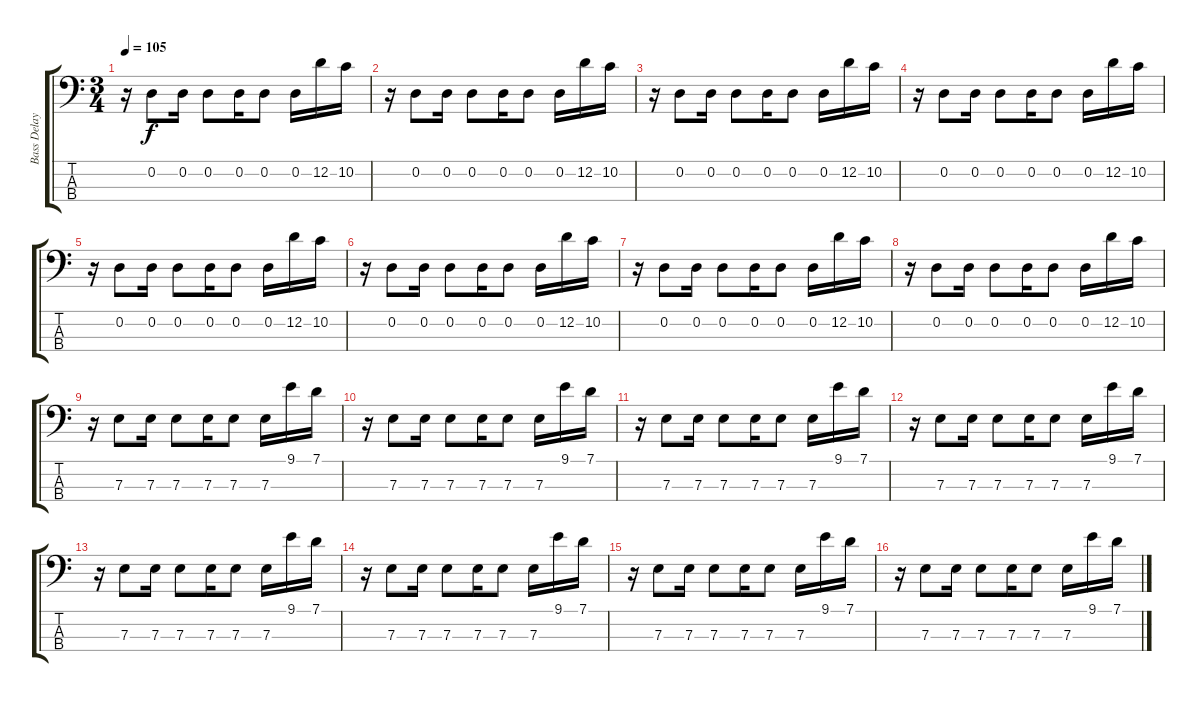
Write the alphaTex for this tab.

\track ("Bass Delay" "Bass Delay") {instrument synthbass2}
\staff {score tabs}
\tuning (G2 D2 A1 E1) {hide}
\ts (3 4)
\tempo 105
\clef f4
\ks c
r.16{dy f} 0.2.8 0.2.16 0.2.8 0.2.16 0.2.8 0.2.16 12.2.16 10.2.16 |
r.16 0.2.8 0.2.16 0.2.8 0.2.16 0.2.8 0.2.16 12.2.16 10.2.16 |
r.16 0.2.8 0.2.16 0.2.8 0.2.16 0.2.8 0.2.16 12.2.16 10.2.16 |
r.16 0.2.8 0.2.16 0.2.8 0.2.16 0.2.8 0.2.16 12.2.16 10.2.16 |
r.16 0.2.8 0.2.16 0.2.8 0.2.16 0.2.8 0.2.16 12.2.16 10.2.16 |
r.16 0.2.8 0.2.16 0.2.8 0.2.16 0.2.8 0.2.16 12.2.16 10.2.16 |
r.16 0.2.8 0.2.16 0.2.8 0.2.16 0.2.8 0.2.16 12.2.16 10.2.16 |
r.16 0.2.8 0.2.16 0.2.8 0.2.16 0.2.8 0.2.16 12.2.16 10.2.16 |
r.16 7.3.8 7.3.16 7.3.8 7.3.16 7.3.8 7.3.16 9.1.16 7.1.16 |
r.16 7.3.8 7.3.16 7.3.8 7.3.16 7.3.8 7.3.16 9.1.16 7.1.16 |
r.16 7.3.8 7.3.16 7.3.8 7.3.16 7.3.8 7.3.16 9.1.16 7.1.16 |
r.16 7.3.8 7.3.16 7.3.8 7.3.16 7.3.8 7.3.16 9.1.16 7.1.16 |
r.16 7.3.8 7.3.16 7.3.8 7.3.16 7.3.8 7.3.16 9.1.16 7.1.16 |
r.16 7.3.8 7.3.16 7.3.8 7.3.16 7.3.8 7.3.16 9.1.16 7.1.16 |
r.16 7.3.8 7.3.16 7.3.8 7.3.16 7.3.8 7.3.16 9.1.16 7.1.16 |
r.16 7.3.8 7.3.16 7.3.8 7.3.16 7.3.8 7.3.16 9.1.16 7.1.16
